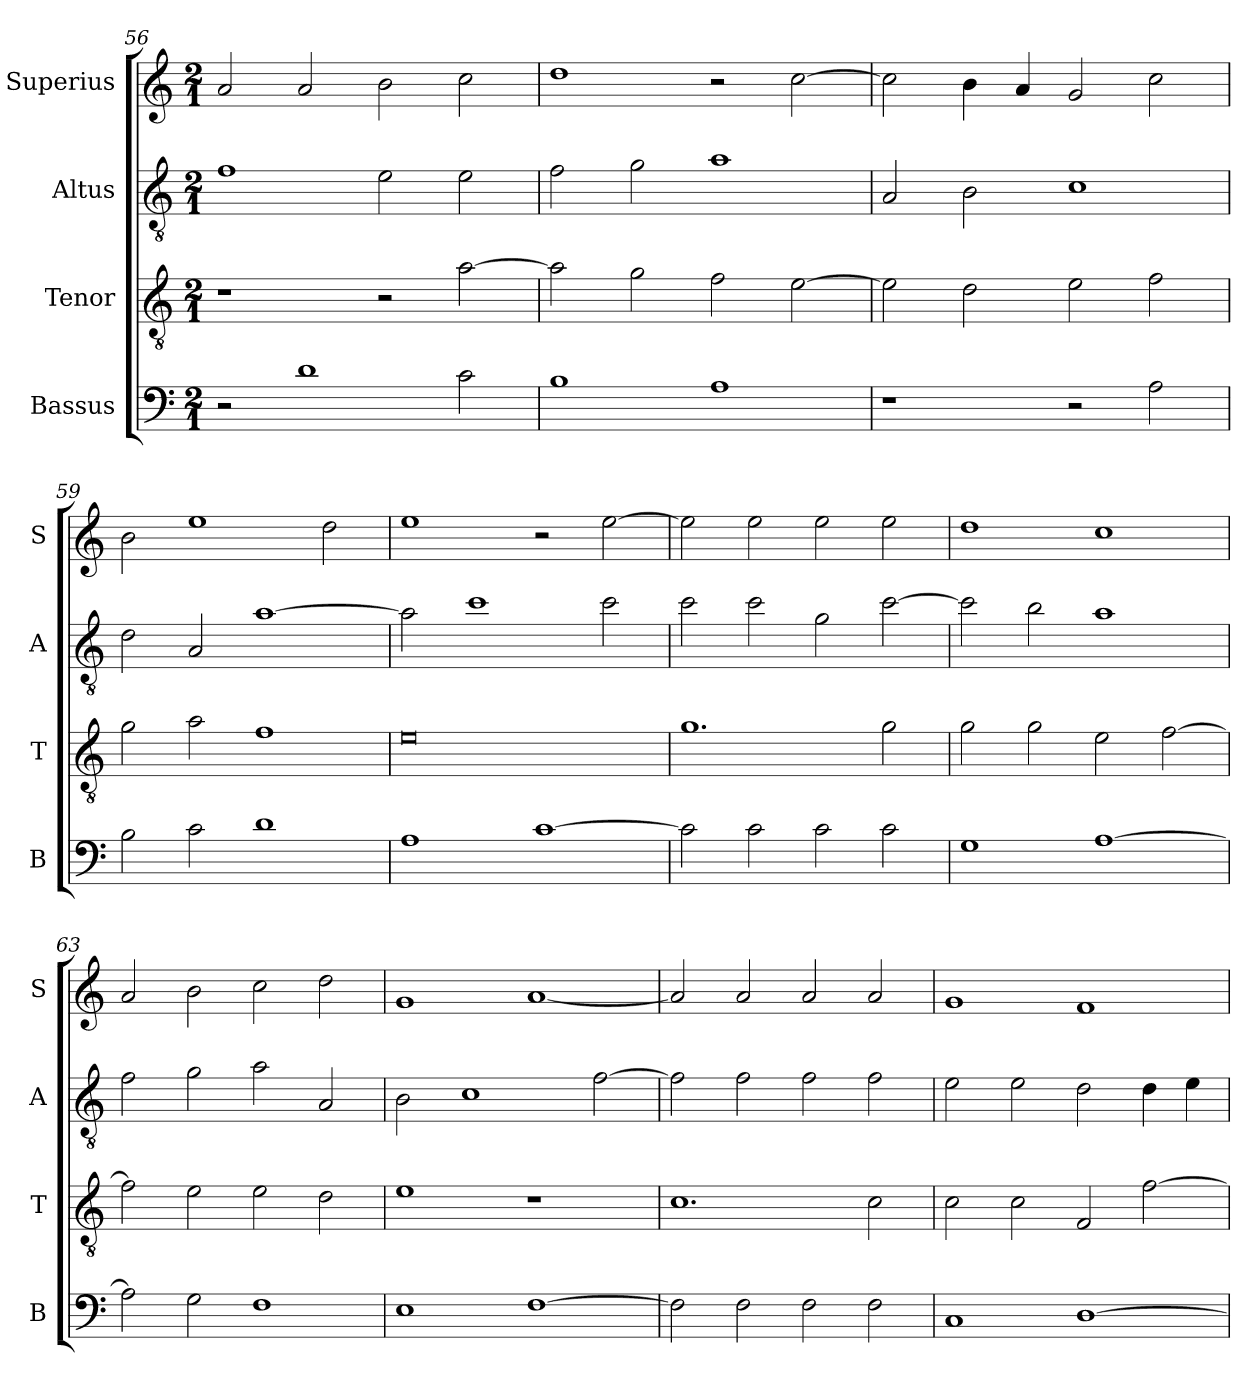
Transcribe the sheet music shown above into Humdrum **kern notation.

**kern	**kern	**kern	**kern
*part4	*part3	*part2	*part1
*staff4	*staff3	*staff2	*staff1
*I"Bassus	*I"Tenor	*I"Altus	*I"Superius
*I'B	*I'T	*I'A	*I'S
*clefF4	*clefGv2	*clefGv2	*clefG2
*k[]	*k[]	*k[]	*k[]
*M2/1	*M2/1	*M2/1	*M2/1
=56	=56	=56	=56
2r	1r	1f	2a/
1d	.	.	2a/
.	2r	2e\	2b\
2c\	[2a\	2e\	2cc\
=57	=57	=57	=57
1B	2a\]	2f\	1dd
.	2g\	2g\	.
1A	2f\	1a	2r
.	[2e\	.	[2cc\
=58	=58	=58	=58
1r	2e\]	2A/	2cc\]
.	2d\	2B\	4b\
.	.	.	4a/
2r	2e\	1c	2g/
2A\	2f\	.	2cc\
=59	=59	=59	=59
2B\	2g\	2d\	2b\
2c\	2a\	2A/	1ee
1d	1f	[1a	.
.	.	.	2dd\
=60	=60	=60	=60
1A	0e	2a\]	1ee
.	.	1cc	.
[1c	.	.	2r
.	.	2cc\	[2ee\
=61	=61	=61	=61
2c\]	1.g	2cc\	2ee\]
2c\	.	2cc\	2ee\
2c\	.	2g\	2ee\
2c\	2g\	[2cc\	2ee\
=62	=62	=62	=62
1G	2g\	2cc\]	1dd
.	2g\	2b\	.
[1A	2e\	1a	1cc
.	[2f\	.	.
=63	=63	=63	=63
2A\]	2f\]	2f\	2a/
2G\	2e\	2g\	2b\
1F	2e\	2a\	2cc\
.	2d\	2A/	2dd\
=64	=64	=64	=64
1E	1e	2B\	1g
.	.	1c	.
[1F	1r	.	[1a
.	.	[2f\	.
=65	=65	=65	=65
2F\]	1.c	2f\]	2a/]
2F\	.	2f\	2a/
2F\	.	2f\	2a/
2F\	2c\	2f\	2a/
=66	=66	=66	=66
1C	2c\	2e\	1g
.	2c\	2e\	.
[1D	2F/	2d\	1f
.	[2f\	4d\	.
.	.	4e\	.
=	=	=	=
*-	*-	*-	*-
